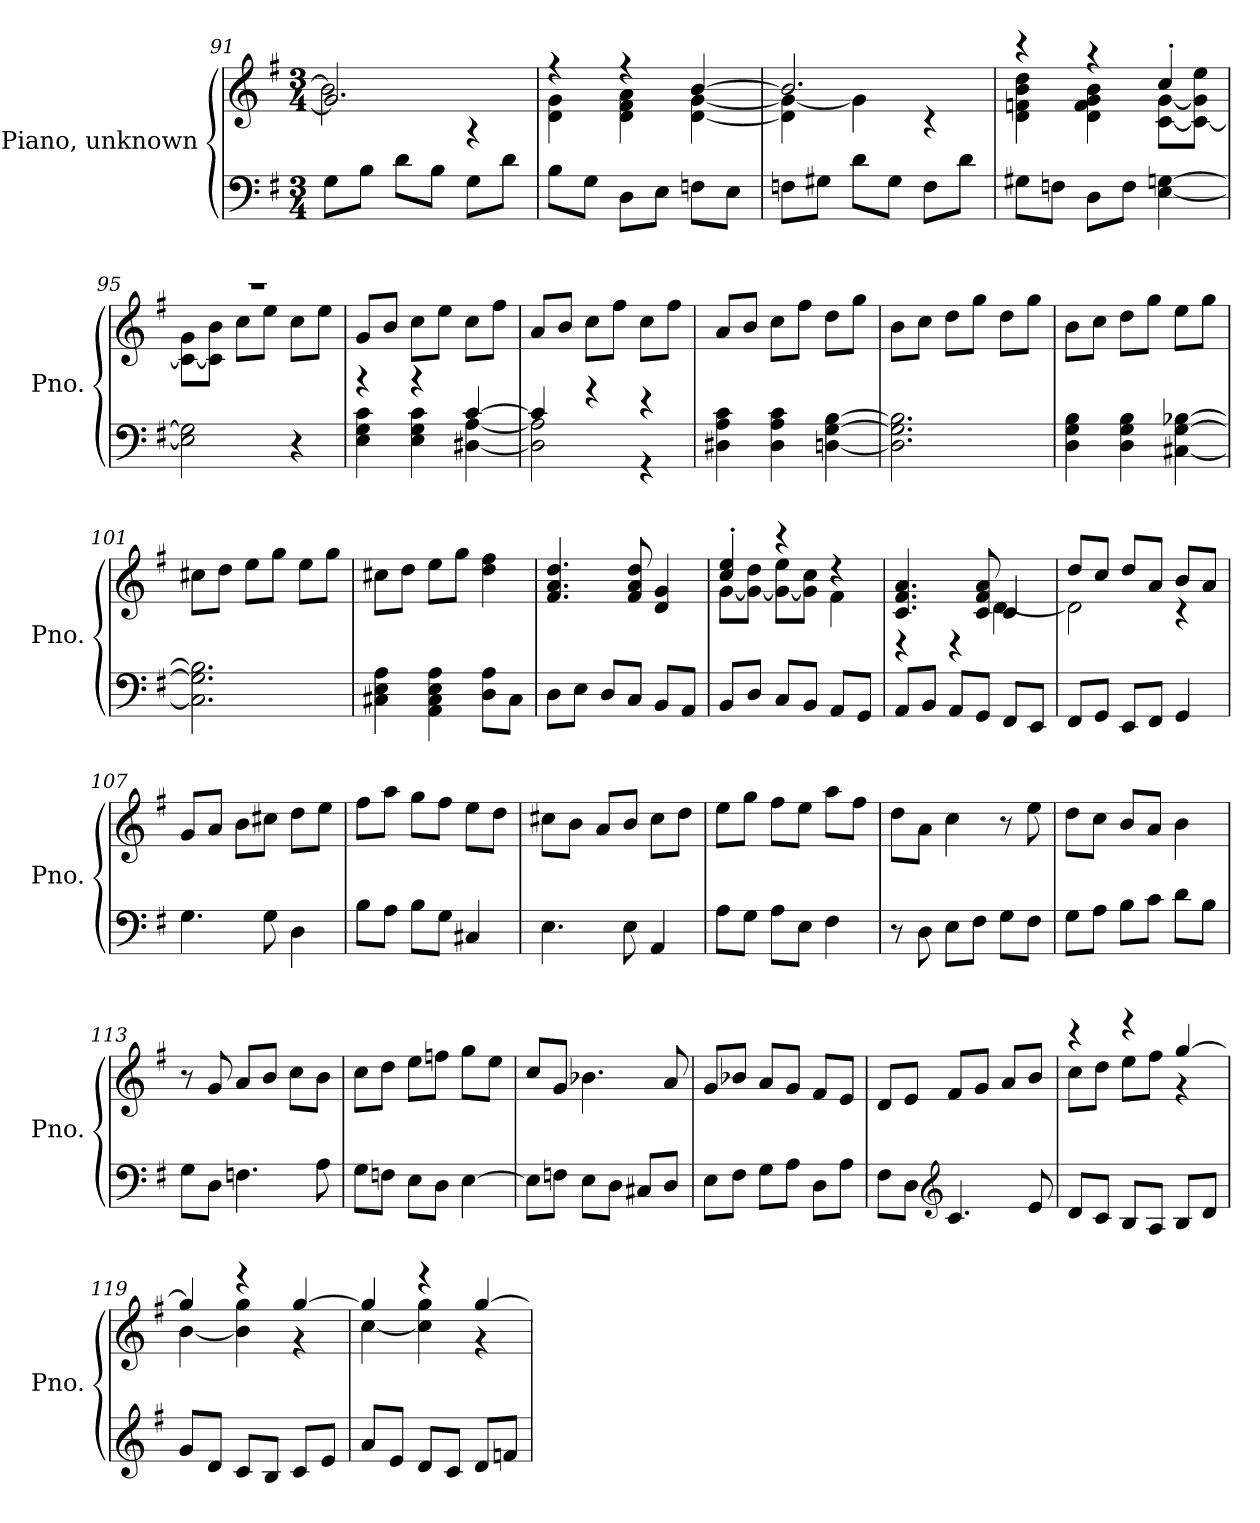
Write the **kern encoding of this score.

**kern	**kern
*part1	*part1
*staff2	*staff1
*I"Piano, unknown	*
*I'Pno.	*
*clefF4	*clefG2
*k[f#]	*k[f#]
*M3/4	*M3/4
=91	=91
*	*^
8G\L	2.g/]	2b\]
8B\J	.	.
8d\L	.	.
8B\J	.	.
8G\L	.	4r
8d\J	.	.
=92	=92	=92
8B\L	4r	4d\ 4g\
8G\J	.	.
8D\L	4r	4d\ 4f#\ 4a\
8E\J	.	.
8Fn\L	[4b/	[4d\ [4g\
8E\J	.	.
!!LO:LB:g=z	!!
=93	=93	=93
8Fn\L	2.b/]	4d\] 4g\_
8G#X\J	.	.
8d\L	.	4g\]
8G#\J	.	.
8F\L	.	4r
8d\J	.	.
=94	=94	=94
8G#X\L	4r	4d\ 4fn\ 4b\ 4dd\
8Fn\J	.	.
8D\L	4r	4d\ 4f\ 4g\ 4b\
8F\J	.	.
[4E\ [4Gn\	4cc'/	[8c\ [8g\L
.	.	8c\_ 8g\] 8ee\J
=95	=95	=95
2E\] 2G\]	2.r	8c\_ 8g\L
.	.	8c\] 8b\J
.	.	8cc\L
.	.	8ee\J
4r	.	8cc\L
.	.	8ee\J
*	*v	*v
=96	=96
*^	*
4r	4E\ 4G\ 4c\	8g/L
.	.	8b/J
4r	4E\ 4G\ 4c\	8cc\L
.	.	8ee\J
[4c/	[4D#X\ [4A\	8cc\L
.	.	8ff#\J
=97	=97	=97
4c/]	2D#\] 2A\]	8a/L
.	.	8b/J
4r	.	8cc\L
.	.	8ff#\J
4r	4r	8cc\L
.	.	8ff#\J
*v	*v	*
=98	=98
4D#X\ 4A\ 4c\	8a/L
.	8b/J
4D#\ 4A\ 4c\	8cc\L
.	8ff#\J
[4Dn\ [4G\ [4B\	8dd\L
.	8gg\J
!!LO:LB:g=z
=99	=99
2.D\] 2.G\] 2.B\]	8b\L
.	8cc\J
.	8dd\L
.	8gg\J
.	8dd\L
.	8gg\J
=100	=100
4D\ 4G\ 4B\	8b\L
.	8cc\J
4D\ 4G\ 4B\	8dd\L
.	8gg\J
[4C#X\ [4G\ [4B-X\	8ee\L
.	8gg\J
=101	=101
2.C#\] 2.G\] 2.B-\]	8cc#X\L
.	8dd\J
.	8ee\L
.	8gg\J
.	8ee\L
.	8gg\J
=102	=102
4C#X\ 4E\ 4A\	8cc#X\L
.	8dd\J
4AA\ 4C#\ 4E\ 4A\	8ee\L
.	8gg\J
8D\ 8A\L	4dd\ 4ff#\
8C#\J	.
=103	=103
8D\L	4.f#/ 4.a/ 4.dd/
8E\J	.
8D/L	.
8C/J	8f#/ 8a/ 8dd/
8BB/L	4d/ 4g/
8AA/J	.
=104	=104
*	*^
8BB/L	4cc/' 4ee/'	[8g\L
8D/J	.	8g\_ 8dd\J
8C/L	4r	8g\_ 8ee\L
8BB/J	.	8g\] 8cc\J
8AA/L	4r	4f#\
8GG/J	.	.
!!LO:LB:g=z	!!
=105	=105	=105
8AA/L	4.c/ 4.f#/ 4.a/	4r
8BB/J	.	.
8AA/L	.	4r
8GG/J	8c/ 8f#/ 8a/	.
8FF#/L	4c/	[4d\
8EE/J	.	.
=106	=106	=106
8FF#/L	8dd/L	2d\]
8GG/J	8cc/J	.
8EE/L	8dd/L	.
8FF#/J	8a/J	.
4GG/	8b/L	4r
.	8a/J	.
*	*v	*v
=107	=107
4.G\	8g/L
.	8a/J
.	8b\L
8G\	8cc#X\J
4D\	8dd\L
.	8ee\J
=108	=108
8B\L	8ff#\L
8A\J	8aa\J
8B\L	8gg\L
8G\J	8ff#\J
4C#X/	8ee\L
.	8dd\J
=109	=109
4.E\	8cc#X\L
.	8b\J
.	8a/L
8E\	8b/J
4AA/	8cc#\L
.	8dd\J
=110	=110
8A\L	8ee\L
8G\J	8gg\J
8A\L	8ff#\L
8E\J	8ee\J
4F#\	8aa\L
.	8ff#\J
!!LO:LB:g=z
=111	=111
8r	8dd\L
8D\	8a\J
8E\L	4cc\
8F#\J	.
8G\L	8r
8F#\J	8ee\
=112	=112
8G\L	8dd\L
8A\J	8cc\J
8B\L	8b/L
8c\J	8a/J
8d\L	4b\
8B\J	.
=113	=113
8G\L	8r
8D\J	8g/
4.Fn\	8a/L
.	8b/J
.	8cc\L
8A\	8b\J
=114	=114
8G\L	8cc\L
8Fn\J	8dd\J
8E\L	8ee\L
8D\J	8ffn\J
[4E\	8gg\L
.	8ee\J
=115	=115
8E\L]	8cc/L
8Fn\J	8g/J
8E\L	4.b-X\
8D\J	.
8C#X/L	.
8D/J	8a/
!!LO:PB:g=z
=116	=116
8E\L	8g/L
8F#\J	8b-X/J
8G\L	8a/L
8A\J	8g/J
8D\L	8f#/L
8A\J	8e/J
=117	=117
8F#\L	8d/L
8D\J	8e/J
*clefG2	*
4.c/	8f#/L
.	8g/J
.	8a/L
8e/	8b/J
=118	=118
*	*^
8d/L	4r	8cc\L
8c/J	.	8dd\J
8B/L	4r	8ee\L
8A/J	.	8ff#\J
8B/L	[4gg/	4r
8d/J	.	.
=119	=119	=119
8g/L	4gg/]	[4b\
8d/J	.	.
8c/L	4r	4b\] 4gg\
8B/J	.	.
8c/L	[4gg/	4r
8e/J	.	.
=120	=120	=120
8a/L	4gg/]	[4cc\
8e/J	.	.
8d/L	4r	4cc\] 4gg\
8c/J	.	.
8d/L	[4gg/	4r
8fn/J	.	.
*	*v	*v
=	=
*-	*-
